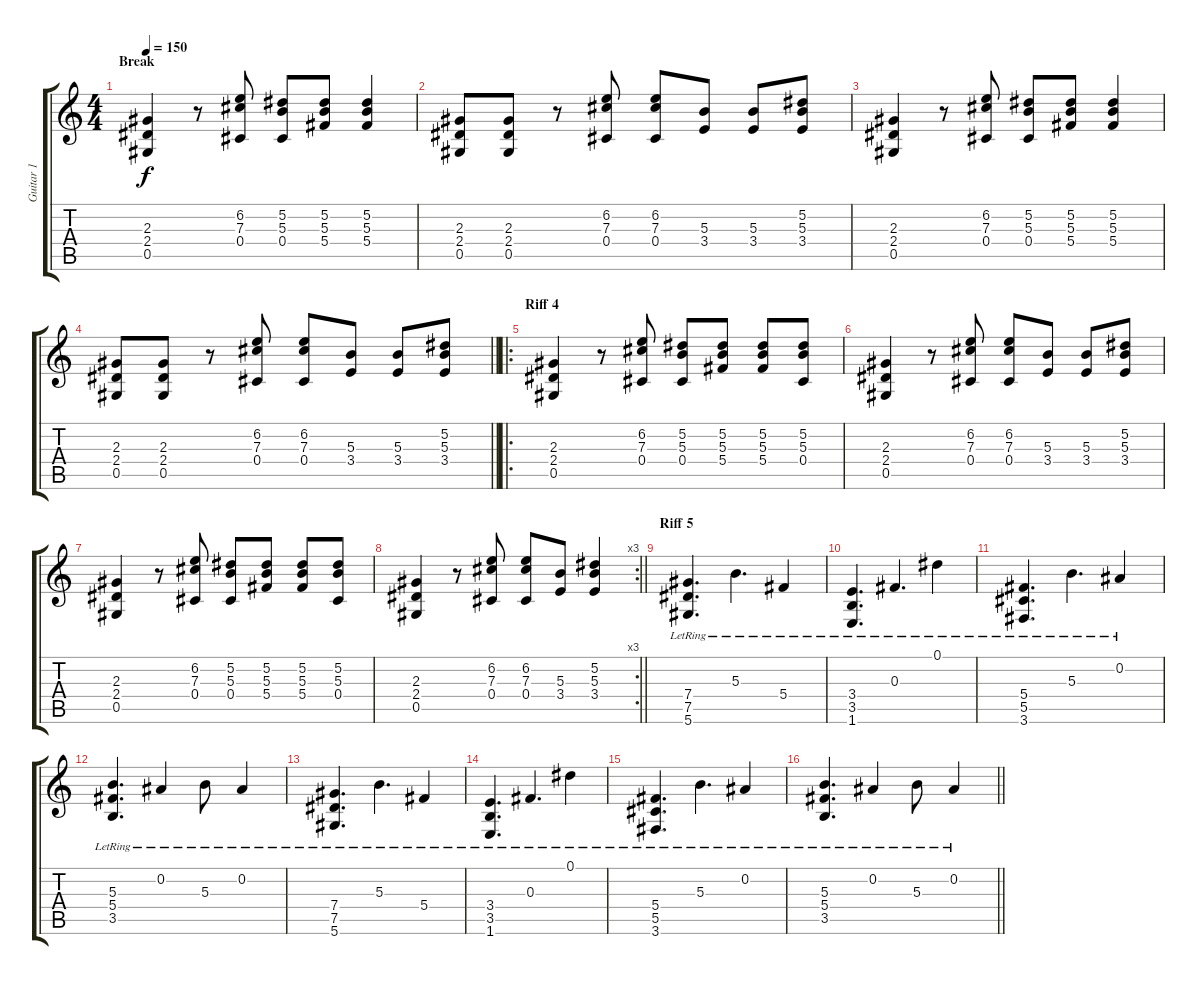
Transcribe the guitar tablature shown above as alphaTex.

\track ("Guitar 1" "Guitar 1") {instrument distortionguitar}
\staff {score tabs}
\tuning (Eb4 Bb3 Gb3 Db3 Ab2 Eb2) {hide}
\ts (4 4)
\section ("" "Break")
\tempo 150
\clef g2
\ks c
(2.3 2.4 0.5).4{dy f} r.8 (6.2 7.3 0.4).8 (5.2 5.3 0.4).8 (5.2 5.3 5.4).8 (5.2 5.3 5.4).4 |
(2.3 2.4 0.5).8 (2.3 2.4 0.5).8 r.8 (6.2 7.3 0.4).8 (6.2 7.3 0.4).8 (5.3 3.4).8 (5.3 3.4).8 (5.2 5.3 3.4).8 |
(2.3 2.4 0.5).4 r.8 (6.2 7.3 0.4).8 (5.2 5.3 0.4).8 (5.2 5.3 5.4).8 (5.2 5.3 5.4).4 |
\barLineRight lightlight
(2.3 2.4 0.5).8 (2.3 2.4 0.5).8 r.8 (6.2 7.3 0.4).8 (6.2 7.3 0.4).8 (5.3 3.4).8 (5.3 3.4).8 (5.2 5.3 3.4).8 |
\ro
\section ("" "Riff 4")
(2.3 2.4 0.5).4 r.8 (6.2 7.3 0.4).8 (5.2 5.3 0.4).8 (5.2 5.3 5.4).8 (5.2 5.3 5.4).8 (5.2 5.3 0.4).8 |
(2.3 2.4 0.5).4 r.8 (6.2 7.3 0.4).8 (6.2 7.3 0.4).8 (5.3 3.4).8 (5.3 3.4).8 (5.2 5.3 3.4).8 |
(2.3 2.4 0.5).4 r.8 (6.2 7.3 0.4).8 (5.2 5.3 0.4).8 (5.2 5.3 5.4).8 (5.2 5.3 5.4).8 (5.2 5.3 0.4).8 |
\rc 3
\barLineRight lightlight
(2.3 2.4 0.5).4 r.8 (6.2 7.3 0.4).8 (6.2 7.3 0.4).8 (5.3 3.4).8 (5.2 5.3 3.4).4 |
\section ("" "Riff 5")
(7.4{lr} 7.5{lr} 5.6{lr}).4{d} 5.3{lr}.4{d} 5.4{lr}.4 |
(3.4{lr} 3.5{lr} 1.6{lr}).4{d} 0.3{lr}.4{d} 0.1{lr}.4 |
(5.4{lr} 5.5{lr} 3.6{lr}).4{d} 5.3{lr}.4{d} 0.2{lr}.4 |
(5.3{lr} 5.4{lr} 3.5{lr}).4{d} 0.2{lr}.4 5.3{lr}.8 0.2{lr}.4 |
(7.4{lr} 7.5{lr} 5.6{lr}).4{d} 5.3{lr}.4{d} 5.4{lr}.4 |
(3.4{lr} 3.5{lr} 1.6{lr}).4{d} 0.3{lr}.4{d} 0.1{lr}.4 |
(5.4{lr} 5.5{lr} 3.6{lr}).4{d} 5.3{lr}.4{d} 0.2{lr}.4 |
\barLineRight lightlight
(5.3{lr} 5.4{lr} 3.5{lr}).4{d} 0.2{lr}.4 5.3{lr}.8 0.2{lr}.4
